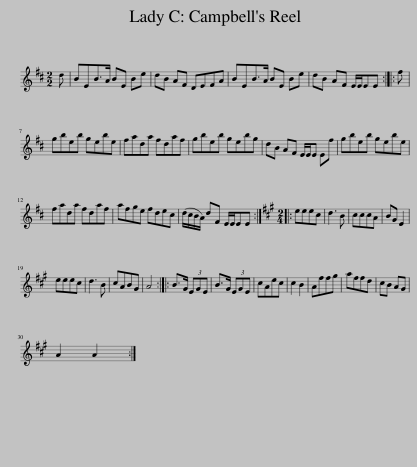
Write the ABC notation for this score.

X:1
L:1/8
M:2/2
I:linebreak $
K:D
V:1 treble
V:1
 d | BEB>A BE Be | dB AF DEFA | BEB>A BE Be | dB AF E/E/EE :: %5
 f |$ gbeb gebe | fada fdaf | gbeb gebg | dB AF E/E/E Ef | %10
 gbeb gebe |$ fada fdaf | afge fdec | (d/c/B/A/) dF E/E/EE ::[K:A][M:2/4] eeec | %15
 d3 B | cccA | BG E2 |$ eeec | d3 B | %20
 cABG | A4 :: B>G (3EGE | B>G (3EGE | cAec | %25
 c2 B2 | Affg | affd | cB AG |$ A2 A2 :| %30
